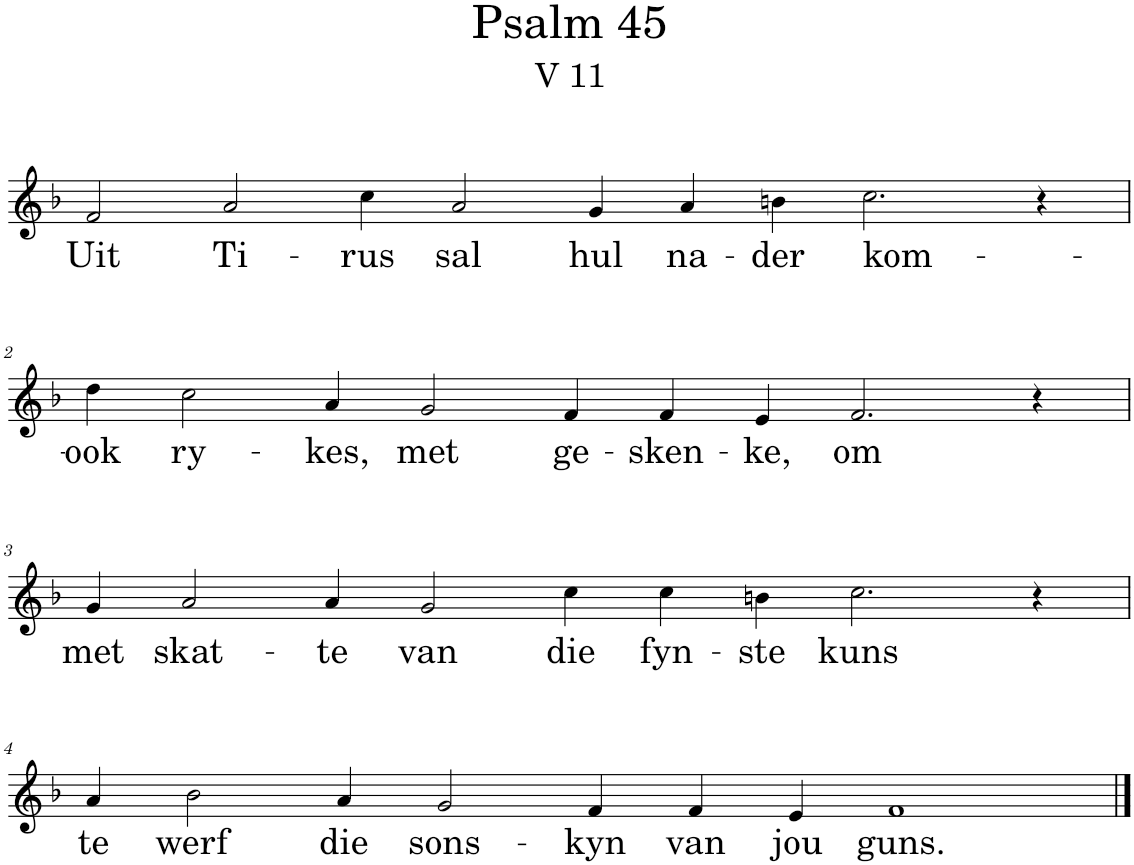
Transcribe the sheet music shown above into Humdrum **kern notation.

**kern	**text
*part1	*part1
*staff1	*staff1
*I"Pipe Organ	*
*I'Org.	*
*clefG2	*
*k[b-]	*
*M14/4	*
=1	=1
!	!LO:LY:b
2f/	Uit
!	!LO:LY:b
2a/	Ti-
!	!LO:LY:b
4cc\	-rus
!	!LO:LY:b
2a/	sal
!	!LO:LY:b
4g/	hul
!	!LO:LY:b
4a/	na-
!	!LO:LY:b
4bn\	-der
!	!LO:LY:b
2.cc\	kom-
4r	.
!!LO:LB:g=z
=2	=2
*M13/4	*
!	!LO:LY:b
4dd\	-ook
!	!LO:LY:b
2cc\	ry-
!	!LO:LY:b
4a/	-kes,
!	!LO:LY:b
2g/	met
!	!LO:LY:b
4f/	ge-
!	!LO:LY:b
4f/	-sken-
!	!LO:LY:b
4e/	-ke,
!	!LO:LY:b
2.f/	om
4r	.
!!LO:LB:g=z
=3	=3
!	!LO:LY:b
4g/	met
!	!LO:LY:b
2a/	skat-
!	!LO:LY:b
4a/	-te
!	!LO:LY:b
2g/	van
!	!LO:LY:b
4cc\	die
!	!LO:LY:b
4cc\	fyn-
!	!LO:LY:b
4bn\	-ste
!	!LO:LY:b
2.cc\	kuns
4r	.
!!LO:LB:g=z
=4	=4
!	!LO:LY:b
4a/	te
!	!LO:LY:b
2b-\	werf
!	!LO:LY:b
4a/	die
!	!LO:LY:b
2g/	sons-
!	!LO:LY:b
4f/	-kyn
!	!LO:LY:b
4f/	van
!	!LO:LY:b
4e/	jou
!	!LO:LY:b
1f	guns.
==	==
*-	*-
